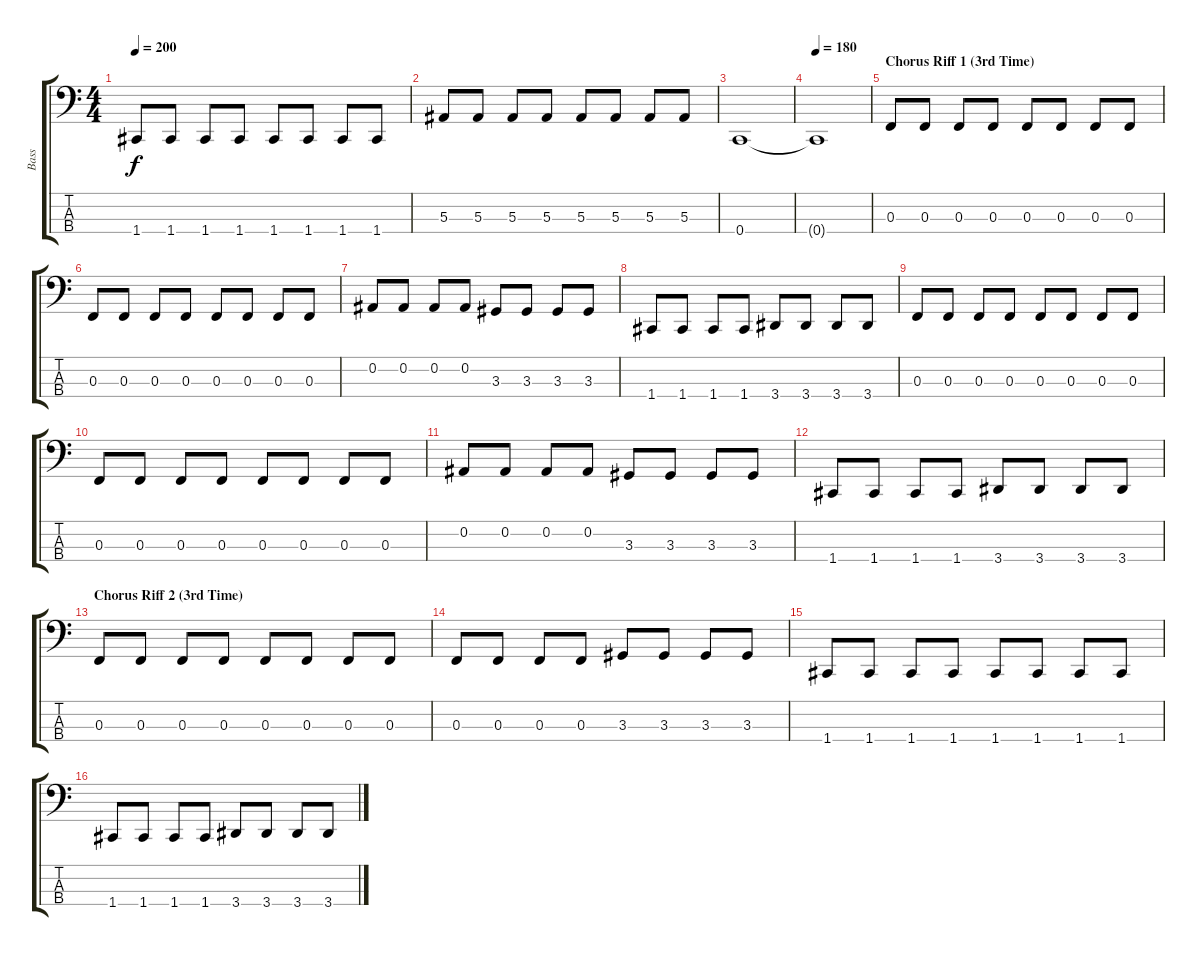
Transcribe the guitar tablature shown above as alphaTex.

\track ("Bass" "Bass") {instrument electricbassfinger}
\staff {score tabs}
\tuning (Eb2 Bb1 F1 C1) {hide}
\ts (4 4)
\tempo 200
\clef f4
\ks c
1.4.8{dy f} 1.4.8 1.4.8 1.4.8 1.4.8 1.4.8 1.4.8 1.4.8 |
5.3.8 5.3.8 5.3.8 5.3.8 5.3.8 5.3.8 5.3.8 5.3.8 |
0.4.1 |
\tempo 180
0.4{t}.1 |
\section ("" "Chorus Riff 1 (3rd Time)")
0.3.8 0.3.8 0.3.8 0.3.8 0.3.8 0.3.8 0.3.8 0.3.8 |
0.3.8 0.3.8 0.3.8 0.3.8 0.3.8 0.3.8 0.3.8 0.3.8 |
0.2.8 0.2.8 0.2.8 0.2.8 3.3.8 3.3.8 3.3.8 3.3.8 |
1.4.8 1.4.8 1.4.8 1.4.8 3.4.8 3.4.8 3.4.8 3.4.8 |
0.3.8 0.3.8 0.3.8 0.3.8 0.3.8 0.3.8 0.3.8 0.3.8 |
0.3.8 0.3.8 0.3.8 0.3.8 0.3.8 0.3.8 0.3.8 0.3.8 |
0.2.8 0.2.8 0.2.8 0.2.8 3.3.8 3.3.8 3.3.8 3.3.8 |
1.4.8 1.4.8 1.4.8 1.4.8 3.4.8 3.4.8 3.4.8 3.4.8 |
\section ("" "Chorus Riff 2 (3rd Time)")
0.3.8 0.3.8 0.3.8 0.3.8 0.3.8 0.3.8 0.3.8 0.3.8 |
0.3.8 0.3.8 0.3.8 0.3.8 3.3.8 3.3.8 3.3.8 3.3.8 |
1.4.8 1.4.8 1.4.8 1.4.8 1.4.8 1.4.8 1.4.8 1.4.8 |
1.4.8 1.4.8 1.4.8 1.4.8 3.4.8 3.4.8 3.4.8 3.4.8
